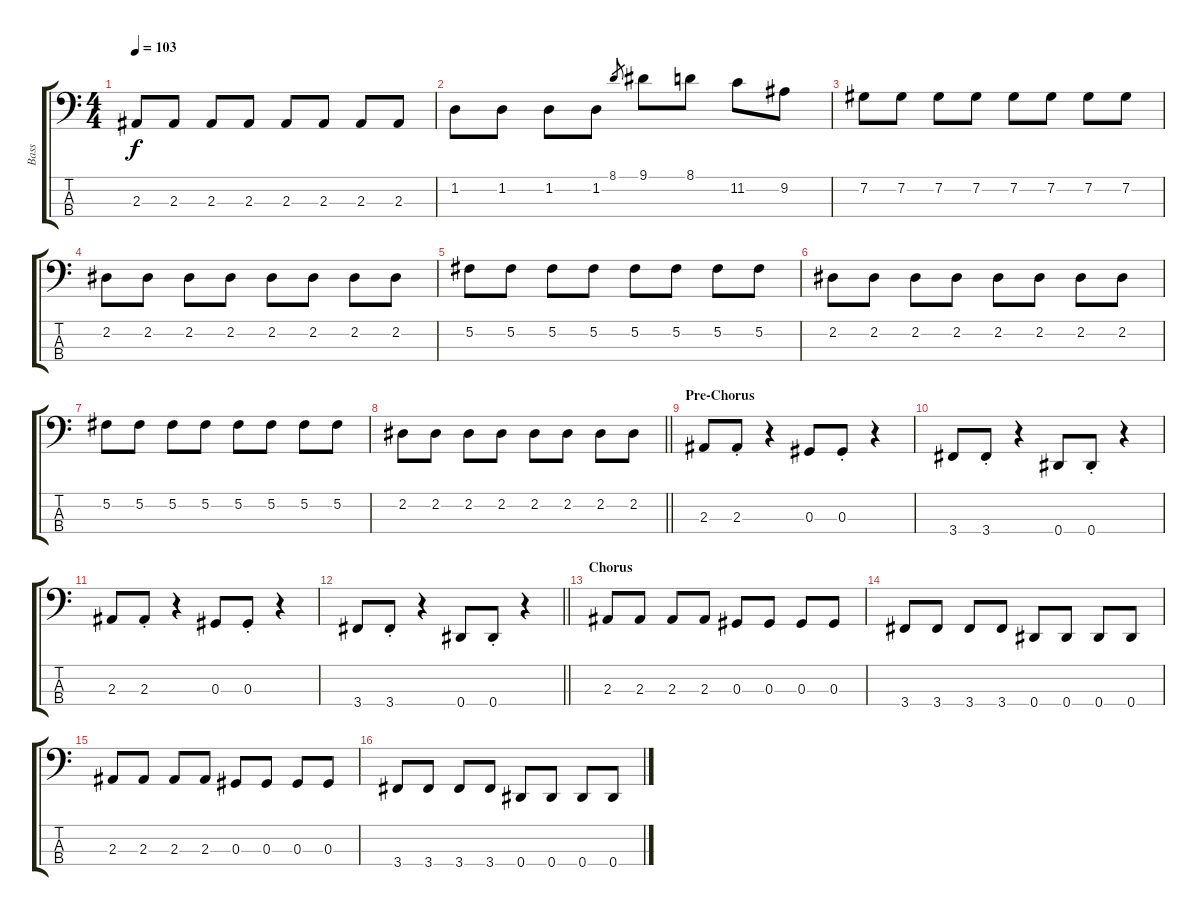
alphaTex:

\track ("Bass" "Bass") {instrument electricbassfinger}
\staff {score tabs}
\tuning (Gb2 Db2 Ab1 Eb1) {hide}
\ts (4 4)
\tempo 103
\clef f4
\ks c
2.3.8{dy f} 2.3.8 2.3.8 2.3.8 2.3.8 2.3.8 2.3.8 2.3.8 |
1.2.8 1.2.8 1.2.8 1.2.8 8.1.8{gr} 9.1.8 8.1.8 11.2.8 9.2.8 |
7.2.8 7.2.8 7.2.8 7.2.8 7.2.8 7.2.8 7.2.8 7.2.8 |
2.2.8 2.2.8 2.2.8 2.2.8 2.2.8 2.2.8 2.2.8 2.2.8 |
5.2.8 5.2.8 5.2.8 5.2.8 5.2.8 5.2.8 5.2.8 5.2.8 |
2.2.8 2.2.8 2.2.8 2.2.8 2.2.8 2.2.8 2.2.8 2.2.8 |
5.2.8 5.2.8 5.2.8 5.2.8 5.2.8 5.2.8 5.2.8 5.2.8 |
\barLineRight lightlight
2.2.8 2.2.8 2.2.8 2.2.8 2.2.8 2.2.8 2.2.8 2.2.8 |
\section ("" "Pre-Chorus")
2.3.8 2.3{st}.8 r.4 0.3.8 0.3{st}.8 r.4 |
3.4.8 3.4{st}.8 r.4 0.4.8 0.4{st}.8 r.4 |
2.3.8 2.3{st}.8 r.4 0.3.8 0.3{st}.8 r.4 |
\barLineRight lightlight
3.4.8 3.4{st}.8 r.4 0.4.8 0.4{st}.8 r.4 |
\section ("" "Chorus")
2.3.8 2.3.8 2.3.8 2.3.8 0.3.8 0.3.8 0.3.8 0.3.8 |
3.4.8 3.4.8 3.4.8 3.4.8 0.4.8 0.4.8 0.4.8 0.4.8 |
2.3.8 2.3.8 2.3.8 2.3.8 0.3.8 0.3.8 0.3.8 0.3.8 |
3.4.8 3.4.8 3.4.8 3.4.8 0.4.8 0.4.8 0.4.8 0.4.8
